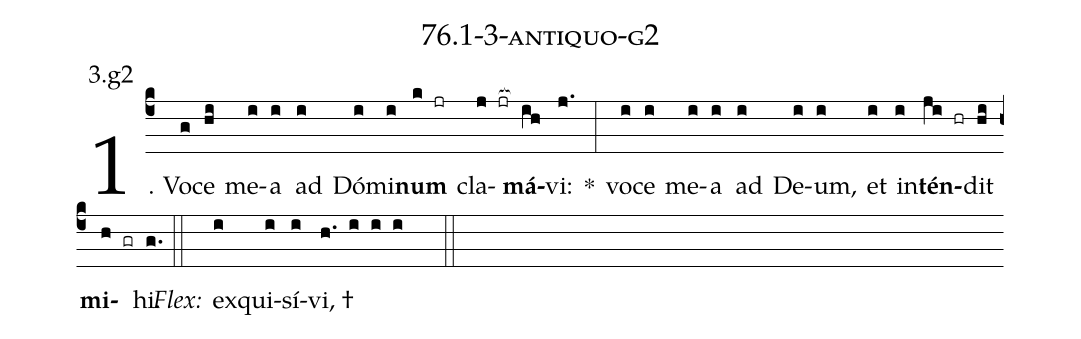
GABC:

name: 76.1-3-antiquo-g2;
annotation: 3.g2;
%%
(c4)1. Vo(g)ce(hi) me(i)a(i) ad(i) Dó(i)mi(i)<b>num</b>(k jr) cla(j jr[ocb:1{])<b>má</b>(ih[ocb:0}])vi:(j.) *(:) vo(i)ce(i) me(i)a(i) ad(i) De(i)um,(i) et(i) in(i)<b>tén</b>(ji hr)dit(hi) <b>mi</b>(h gr)hi.(g.) (::)
<i>Flex:</i>()  ex(i)qui(i)sí(i)vi, †(h. i i i  ::)
